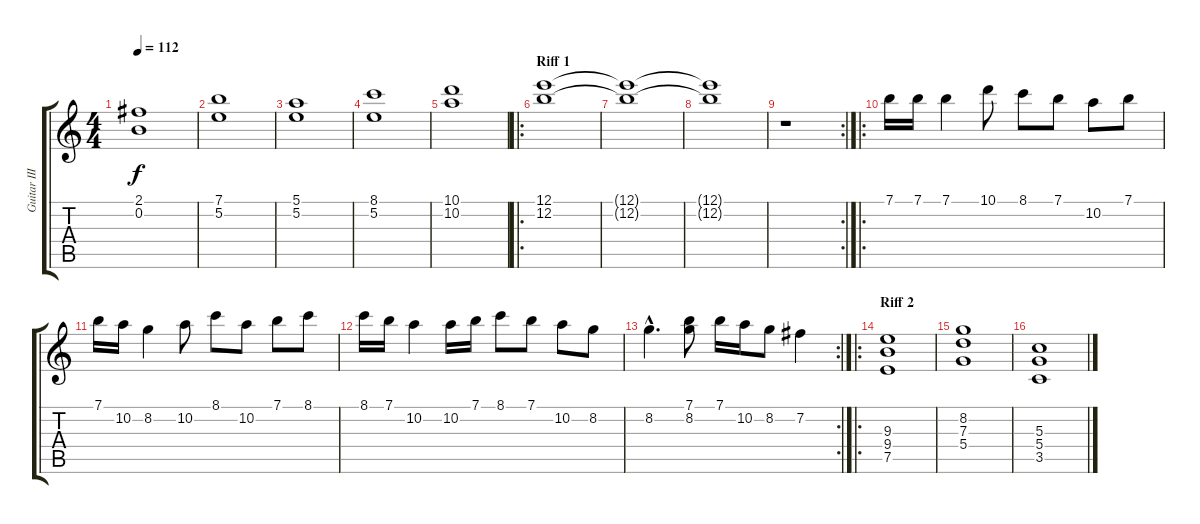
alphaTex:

\track ("Guitar III" "Guitar III") {instrument distortionguitar}
\staff {score tabs}
\tuning (E4 B3 G3 D3 A2 E2) {hide}
\ts (4 4)
\tempo 112
\clef g2
\ks c
(2.1 0.2).1{dy f} |
(7.1 5.2).1 |
(5.1 5.2).1 |
(8.1 5.2).1 |
(10.1 10.2).1 |
\ro
\section ("" "Riff 1")
(12.1 12.2).1{volume 4} |
(12.1{t} 12.2{t}).1 |
(12.1{t} 12.2{t}).1 |
\rc 2
r.1 |
\ro
7.1.16{volume 15} 7.1.16 7.1.4 10.1.8 8.1.8 7.1.8 10.2.8 7.1.8 |
7.1.16 10.2.16 8.2.4 10.2.8 8.1.8 10.2.8 7.1.8 8.1.8 |
8.1.16 7.1.16 10.2.4 10.2.16 7.1.16 8.1.8 7.1.8 10.2.8 8.2.8 |
\rc 2
8.2{hac}.4{d} (7.1 8.2).8 7.1.16 10.2.16 8.2.8 7.2.4 |
\ro
\section ("" "Riff 2")
(9.3 9.4 7.5).1 |
(8.2 7.3 5.4).1 |
(5.3 5.4 3.5).1
